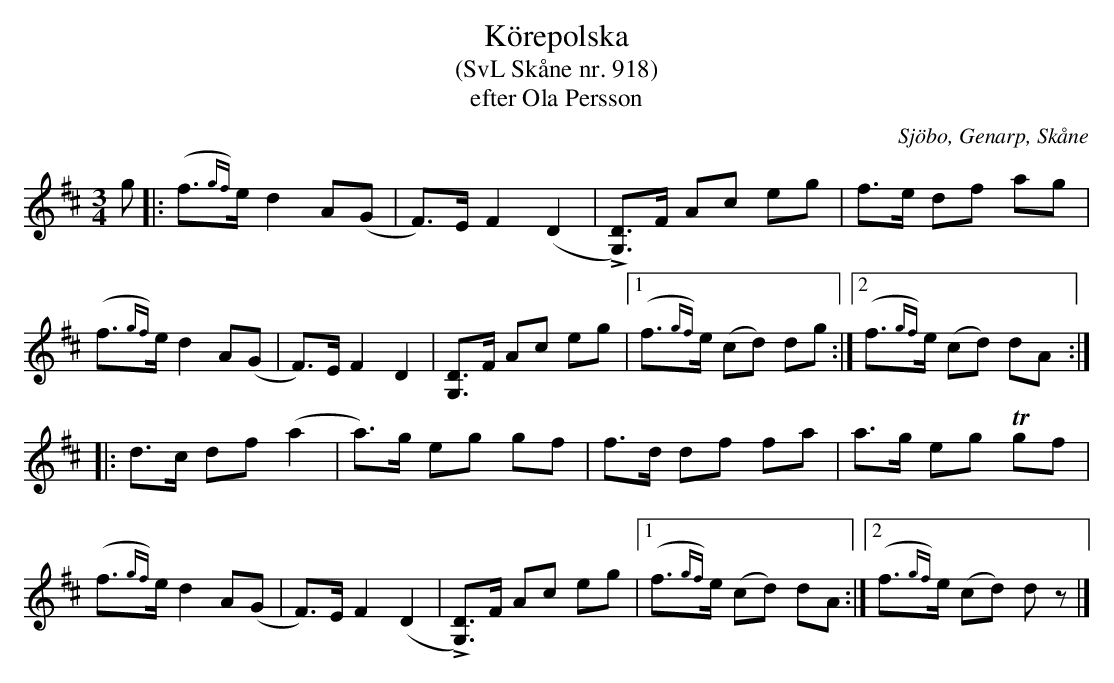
X:1
T:Körepolska
T:(SvL Skåne nr. 918)
T:efter Ola Persson
O:Sjöbo, Genarp, Skåne
M:3/4
L:1/8
K:D
g |: (f{gf})>e d2 A(G | F)>E F2 (D2 | L[DG,])>F Ac eg | f>e df ag |
     (f{gf})>e d2 A(G | F)>E F2 D2 | [DG,]>F Ac eg |1 (f{gf})>e (cd) dg :|2 (f{gf})>e (cd) dA :|
|: d>c df (a2 | a)>g eg gf | f>d df fa | a>g eg Tgf |
(f{gf})>e d2 A(G | F)>E F2 (D2 | L[DG,])>F Ac eg |1 (f{gf})>e (cd) dA :|2 (f{gf})>e (cd) dz |]
